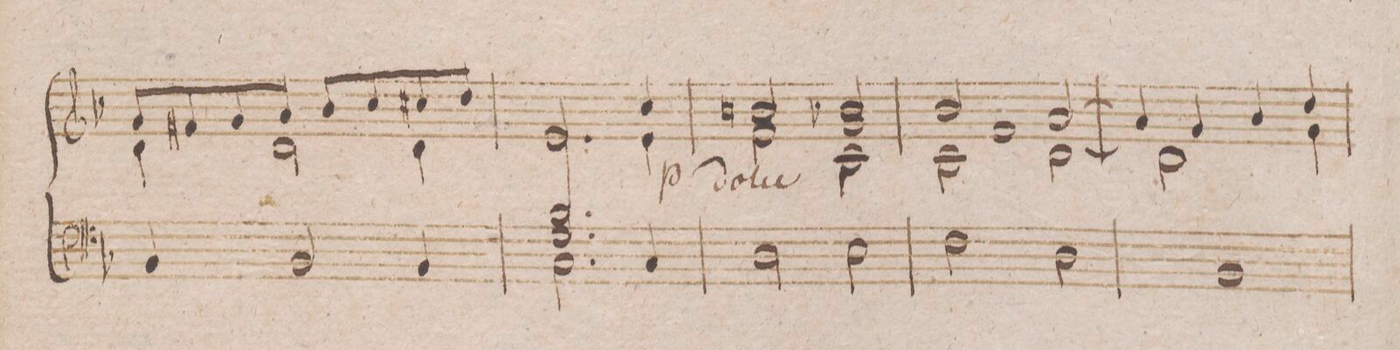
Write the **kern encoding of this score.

**kern
*I"Organo.
*clefF4
*k[b-]
*met(c)
*M4/4
4BB-/]
2BB-/
4BB-/
=145
2.C\
4C/
=146
2D\
*2\left
2E\
=147
2F\
2D\
=148
1BB-
=149
*-
